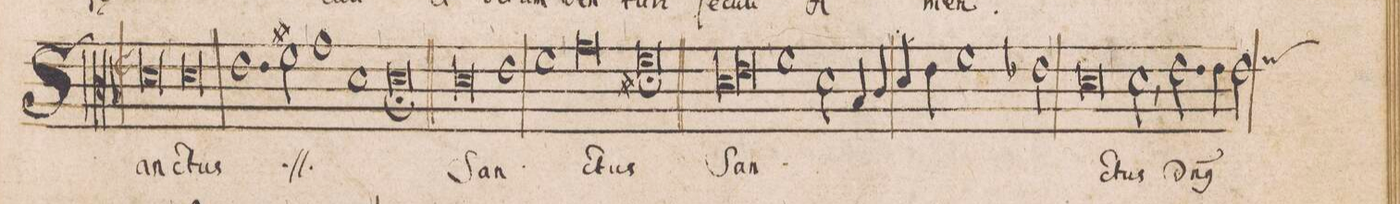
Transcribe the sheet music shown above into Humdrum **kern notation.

**kern	**text
*I"DISCANTVS	*
*clefC3	*
*k[b-]	*
*met(C|)	*
*M2/1	*
0d	San-
=2-	=2-
0d	-ctus
=3-	=3-
*	*ij
1.e	San-
2f#Xi\	.
=4-	=4-
1g	.
1d	.
=5-	=5-
0d;<	-ctus
*	*Xij
=6||	=6||
0d	San-
=7-	=7-
1e	.
1f	.
=8-	=8-
0g	.
=9-	=9-
0f#X;<	-ctus
=10||	=10||
*lig	*
1d	San-
1e	.
*Xlig	*
=11-	=11-
1f	.
2d\	.
4B-/	.
4c/	.
=12-	=12-
4d/	.
4e\	.
1f	.
2e-X\	.
=13-	=13-
0d	.
=14-	=14-
2d\,	-ctus
2.eny\	D(o-
4e\	-mi)-
2e\	-n(us)
*custos:f	*
=15-	=15-
*-	*-
